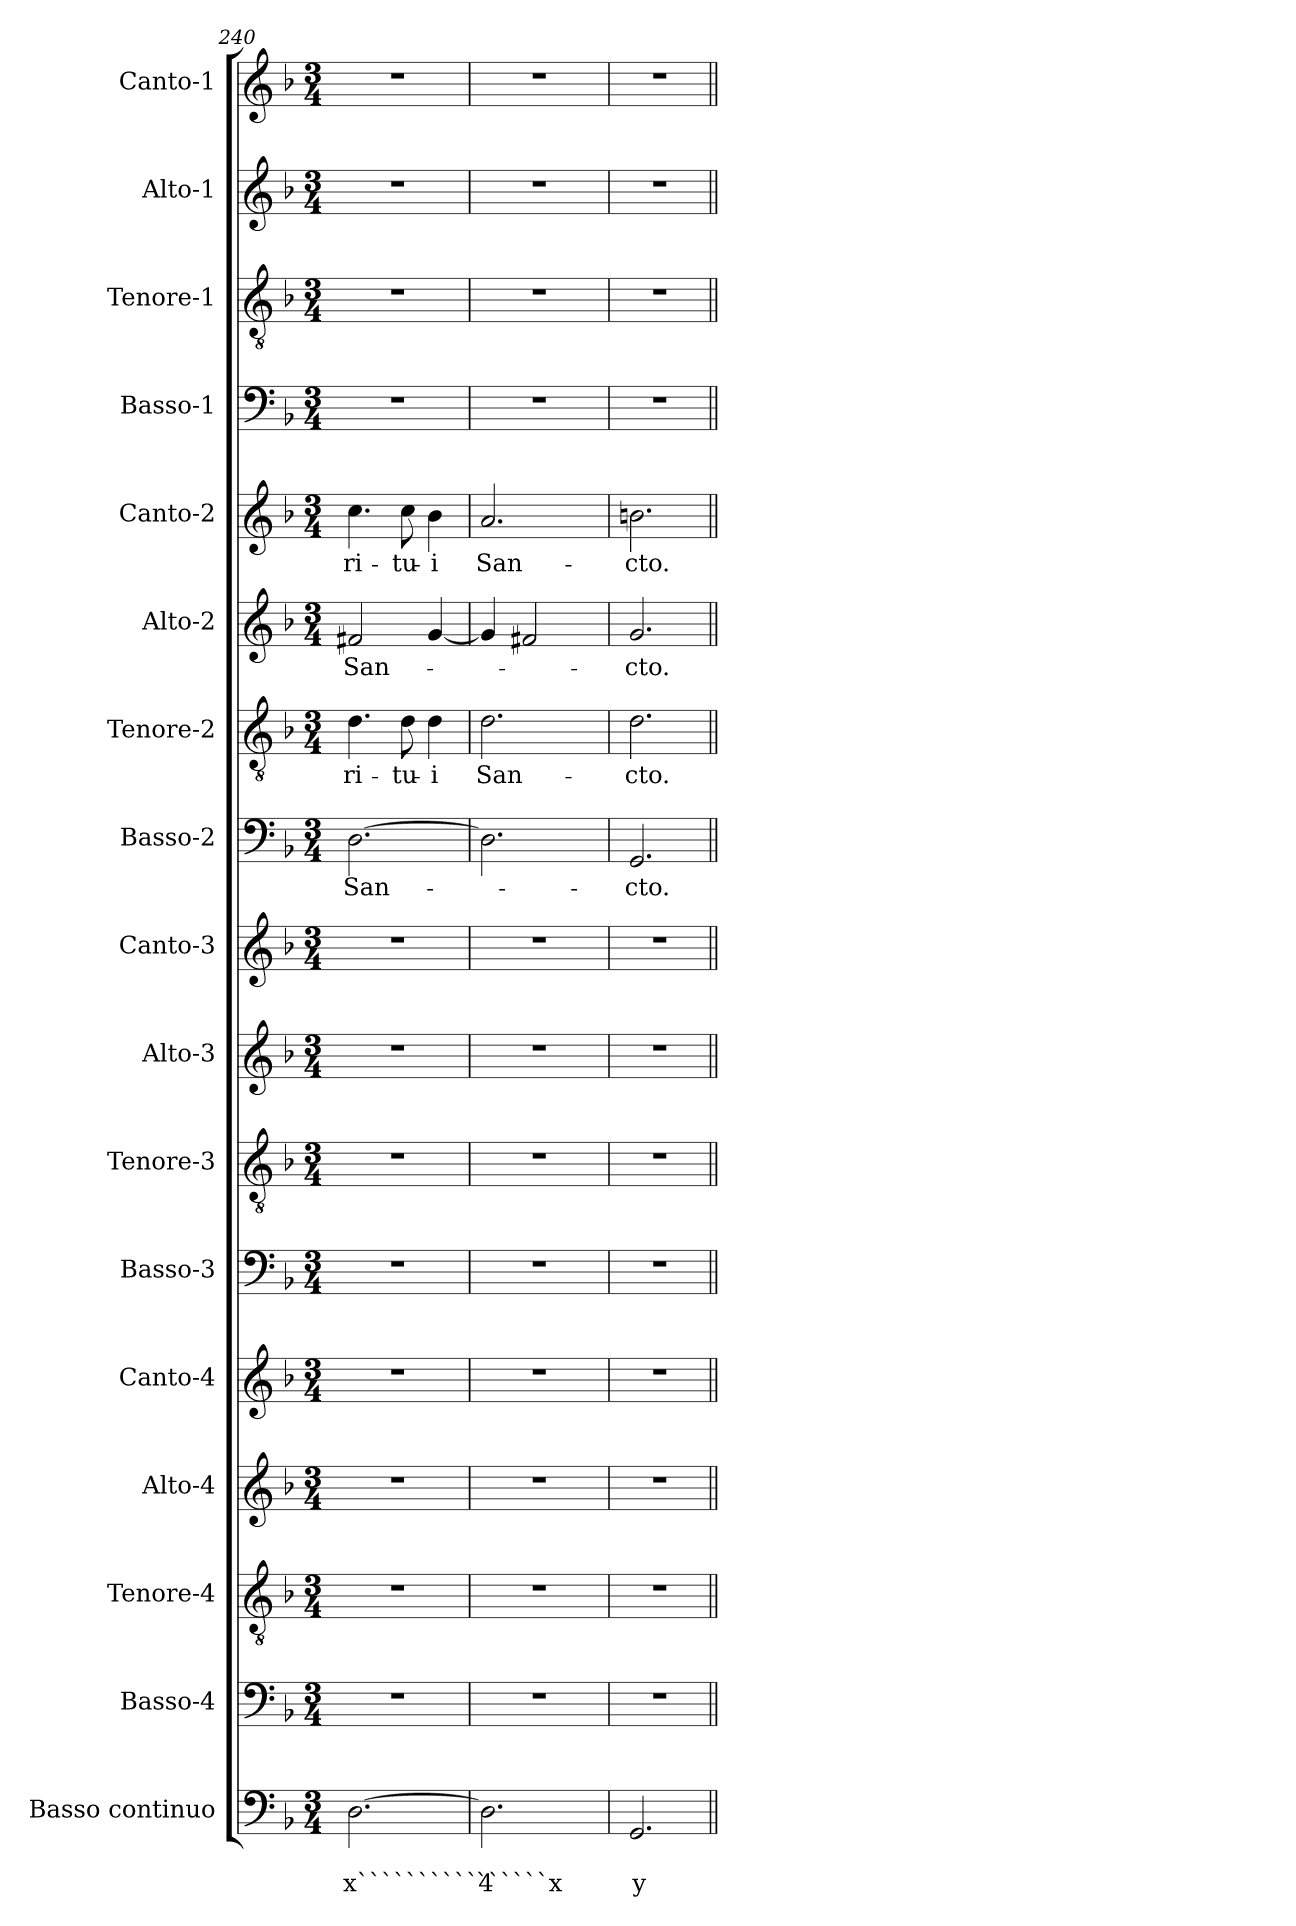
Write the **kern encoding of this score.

**kern	**text	**text	**kern	**kern	**kern	**kern	**kern	**kern	**kern	**kern	**kern	**text	**kern	**text	**kern	**text	**kern	**text	**kern	**kern	**kern	**kern
*part17	*part17	*part17	*part16	*part15	*part14	*part13	*part12	*part11	*part10	*part9	*part8	*part8	*part7	*part7	*part6	*part6	*part5	*part5	*part4	*part3	*part2	*part1
*staff17	*staff17	*staff17	*staff16	*staff15	*staff14	*staff13	*staff12	*staff11	*staff10	*staff9	*staff8	*staff8	*staff7	*staff7	*staff6	*staff6	*staff5	*staff5	*staff4	*staff3	*staff2	*staff1
*I"Basso continuo	*	*	*I"Basso-4	*I"Tenore-4	*I"Alto-4	*I"Canto-4	*I"Basso-3	*I"Tenore-3	*I"Alto-3	*I"Canto-3	*I"Basso-2	*	*I"Tenore-2	*	*I"Alto-2	*	*I"Canto-2	*	*I"Basso-1	*I"Tenore-1	*I"Alto-1	*I"Canto-1
*I'BC	*	*	*I'B4	*I'T4	*I'A4	*I'C4	*I'B3	*I'T3	*I'A3	*I'C3	*I'B2	*	*I'T2	*	*I'A2	*	*I'C2	*	*I'B1	*I'T1	*I'A1	*I'C1
*clefF4	*	*	*clefF4	*clefGv2	*clefG2	*clefG2	*clefF4	*clefGv2	*clefG2	*clefG2	*clefF4	*	*clefGv2	*	*clefG2	*	*clefG2	*	*clefF4	*clefGv2	*clefG2	*clefG2
*k[b-]	*	*	*k[b-]	*k[b-]	*k[b-]	*k[b-]	*k[b-]	*k[b-]	*k[b-]	*k[b-]	*k[b-]	*	*k[b-]	*	*k[b-]	*	*k[b-]	*	*k[b-]	*k[b-]	*k[b-]	*k[b-]
*F:	*	*	*F:	*F:	*F:	*F:	*F:	*F:	*F:	*F:	*F:	*	*F:	*	*F:	*	*F:	*	*F:	*F:	*F:	*F:
*M3/4	*	*	*M3/4	*M3/4	*M3/4	*M3/4	*M3/4	*M3/4	*M3/4	*M3/4	*M3/4	*	*M3/4	*	*M3/4	*	*M3/4	*	*M3/4	*M3/4	*M3/4	*M3/4
=240	=240	=240	=240	=240	=240	=240	=240	=240	=240	=240	=240	=240	=240	=240	=240	=240	=240	=240	=240	=240	=240	=240
!	!	!LO:LY:b	!	!	!	!	!	!	!	!	!	!	!	!	!	!	!	!	!	!	!	!
!	!	!	!	!	!	!	!	!	!	!	!	!LO:LY:b	!	!	!	!	!	!	!	!	!	!
!	!	!	!	!	!	!	!	!	!	!	!	!	!	!LO:LY:b	!	!	!	!	!	!	!	!
!	!	!	!	!	!	!	!	!	!	!	!	!	!	!	!	!LO:LY:b	!	!	!	!	!	!
!	!	!	!	!	!	!	!	!	!	!	!	!	!	!	!	!	!	!LO:LY:b	!	!	!	!
[2.D\	.	x``````````4	2.r	2.r	2.r	2.r	2.r	2.r	2.r	2.r	[2.D\	San-	4.d\	-ri-	2f#X/	San-	4.cc\	-ri-	2.r	2.r	2.r	2.r
!	!	!	!	!	!	!	!	!	!	!	!	!	!	!LO:LY:b	!	!	!	!	!	!	!	!
!	!	!	!	!	!	!	!	!	!	!	!	!	!	!	!	!	!	!LO:LY:b	!	!	!	!
.	.	.	.	.	.	.	.	.	.	.	.	.	8d\	-tu-	.	.	8cc\	-tu-	.	.	.	.
!	!	!	!	!	!	!	!	!	!	!	!	!	!	!LO:LY:b	!	!	!	!	!	!	!	!
!	!	!	!	!	!	!	!	!	!	!	!	!	!	!	!	!	!	!LO:LY:b	!	!	!	!
.	.	.	.	.	.	.	.	.	.	.	.	.	4d\	-i	[4g/	.	4b-\	-i	.	.	.	.
=241	=241	=241	=241	=241	=241	=241	=241	=241	=241	=241	=241	=241	=241	=241	=241	=241	=241	=241	=241	=241	=241	=241
!	!	!LO:LY:b	!	!	!	!	!	!	!	!	!	!	!	!	!	!	!	!	!	!	!	!
!	!	!	!	!	!	!	!	!	!	!	!	!	!	!LO:LY:b	!	!	!	!	!	!	!	!
!	!	!	!	!	!	!	!	!	!	!	!	!	!	!	!	!	!	!LO:LY:b	!	!	!	!
2.D\]	.	``````x	2.r	2.r	2.r	2.r	2.r	2.r	2.r	2.r	2.D\]	.	2.d\	San-	4g/]	.	2.a/	San-	2.r	2.r	2.r	2.r
.	.	.	.	.	.	.	.	.	.	.	.	.	.	.	2f#X/	.	.	.	.	.	.	.
=242	=242	=242	=242	=242	=242	=242	=242	=242	=242	=242	=242	=242	=242	=242	=242	=242	=242	=242	=242	=242	=242	=242
!	!	!LO:LY:b	!	!	!	!	!	!	!	!	!	!	!	!	!	!	!	!	!	!	!	!
!	!	!	!	!	!	!	!	!	!	!	!	!LO:LY:b	!	!	!	!	!	!	!	!	!	!
!	!	!	!	!	!	!	!	!	!	!	!	!	!	!LO:LY:b	!	!	!	!	!	!	!	!
!	!	!	!	!	!	!	!	!	!	!	!	!	!	!	!	!LO:LY:b	!	!	!	!	!	!
!	!	!	!	!	!	!	!	!	!	!	!	!	!	!	!	!	!	!LO:LY:b	!	!	!	!
2.GG/	.	y	2.r	2.r	2.r	2.r	2.r	2.r	2.r	2.r	2.GG/	-cto.	2.d\	-cto.	2.g/	-cto.	2.bn\	-cto.	2.r	2.r	2.r	2.r
=||	=||	=||	=||	=||	=||	=||	=||	=||	=||	=||	=||	=||	=||	=||	=||	=||	=||	=||	=||	=||	=||	=||
*-	*-	*-	*-	*-	*-	*-	*-	*-	*-	*-	*-	*-	*-	*-	*-	*-	*-	*-	*-	*-	*-	*-
